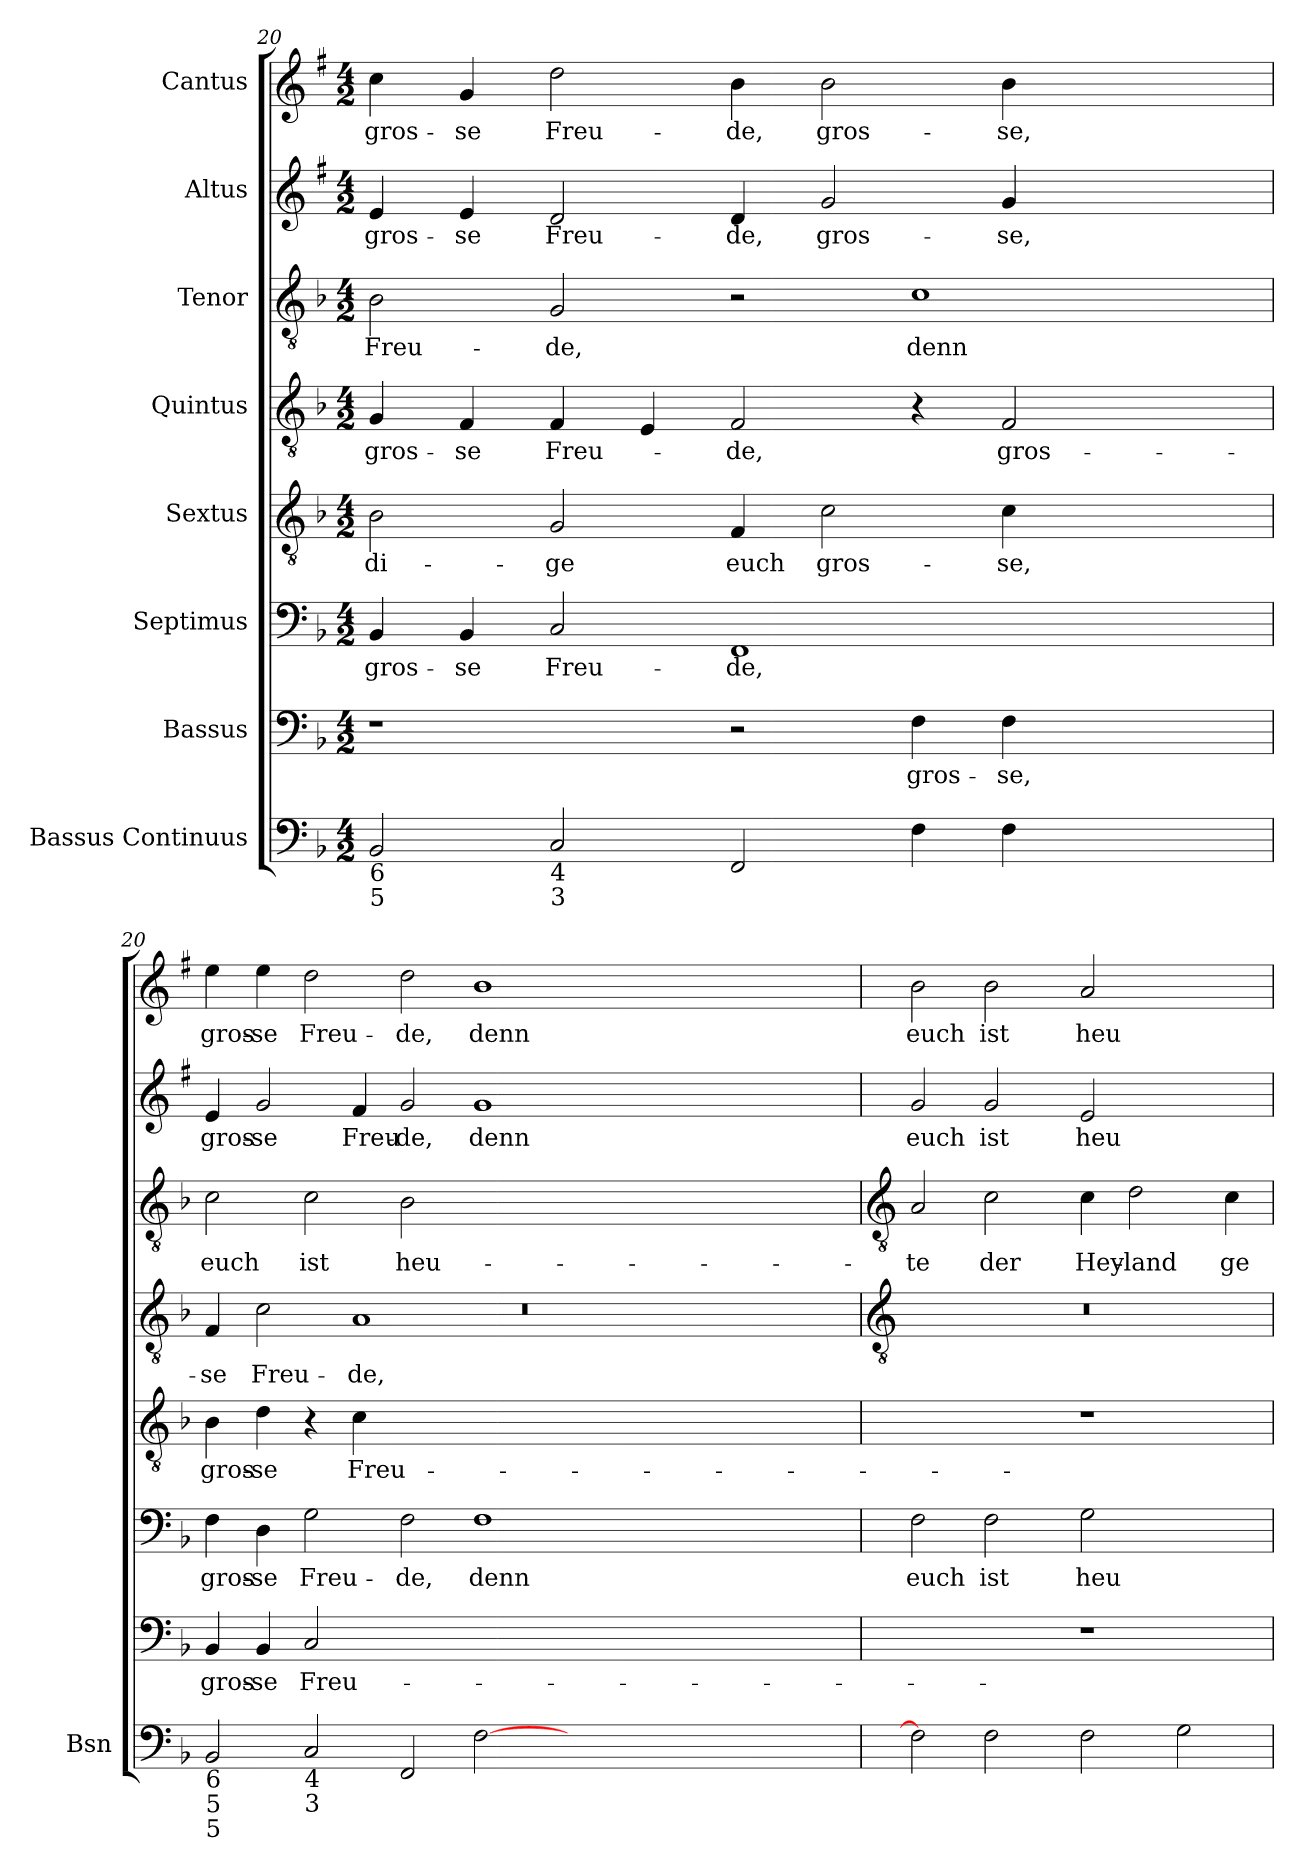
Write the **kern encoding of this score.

**kern	**kern	**text	**kern	**text	**kern	**text	**kern	**text	**kern	**text	**kern	**text	**kern	**text
*part8	*part7	*part7	*part6	*part6	*part5	*part5	*part4	*part4	*part3	*part3	*part2	*part2	*part1	*part1
*staff8	*staff7	*staff7	*staff6	*staff6	*staff5	*staff5	*staff4	*staff4	*staff3	*staff3	*staff2	*staff2	*staff1	*staff1
*I"Bassus Continuus	*I"Bassus	*	*I"Septimus	*	*I"Sextus	*	*I"Quintus	*	*I"Tenor	*	*I"Altus	*	*I"Cantus	*
*I'Bsn	*	*	*	*	*	*	*	*	*	*	*	*	*	*
*clefF4	*clefF4	*	*clefF4	*	*clefGv2	*	*clefGv2	*	*clefGv2	*	*clefG2	*	*clefG2	*
*	*	*	*	*	*	*	*	*	*	*	*ITrd1c2	*	*ITrd1c2	*
*k[b-]	*k[b-]	*	*k[b-]	*	*k[b-]	*	*k[b-]	*	*k[b-]	*	*k[b-]	*	*k[b-]	*
*F:	*F:	*	*F:	*	*F:	*	*F:	*	*F:	*	*F:	*	*F:	*
*M4/2	*M4/2	*	*M4/2	*	*M4/2	*	*M4/2	*	*M4/2	*	*M4/2	*	*M4/2	*
=20	=20	=20	=20	=20	=20	=20	=20	=20	=20	=20	=20	=20	=20	=20
!LO:TX:b:t=6	!	!	!	!	!	!	!	!	!	!	!	!	!	!
!LO:TX:b:t=5	!	!	!	!	!	!	!	!	!	!	!	!	!	!
!	!	!	!	!LO:LY:b	!	!LO:LY:b	!	!LO:LY:b	!	!LO:LY:b	!	!LO:LY:b	!	!LO:LY:b
*	*	*	*	*	*	*	*	*	*	*	*	*	*^	*
2BB-	1r	.	4BB-	gros-	2B-	-di-	4G	gros-	2B-	Freu-	4d	gros-	4b-	0ryy	gros-
!	!	!	!	!LO:LY:b	!	!	!	!LO:LY:b	!	!	!	!LO:LY:b	!	!	!LO:LY:b
.	.	.	4BB-	-se	.	.	4F	-se	.	.	4d	-se	4f	.	-se
!LO:TX:b:t=4	!	!	!	!	!	!	!	!	!	!	!	!	!	!	!
!LO:TX:b:t=3	!	!	!	!	!	!	!	!	!	!	!	!	!	!	!
!	!	!	!	!LO:LY:b	!	!LO:LY:b	!	!LO:LY:b	!	!LO:LY:b	!	!LO:LY:b	!	!	!LO:LY:b
2C	.	.	2C	Freu-	2G	-ge	4F	Freu-	2G	-de,	2c	Freu-	2cc	.	Freu-
.	.	.	.	.	.	.	4E	.	.	.	.	.	.	.	.
!	!	!	!	!LO:LY:b	!	!LO:LY:b	!	!LO:LY:b	!	!	!	!LO:LY:b	!	!	!LO:LY:b
2FF	2r	.	1FF	-de,	4F	euch	2F	-de,	2r	.	4c	-de,	4a	.	-de,
!	!	!	!	!	!	!LO:LY:b	!	!	!	!	!	!LO:LY:b	!	!	!LO:LY:b
.	.	.	.	.	2c	gros-	.	.	.	.	2f	gros-	2a	.	gros-
!	!	!LO:LY:b	!	!	!	!	!	!	!	!LO:LY:b	!	!	!	!	!
4F	4F	gros-	.	.	.	.	4r	.	1c	denn	.	.	.	.	.
!	!	!LO:LY:b	!	!	!	!LO:LY:b	!	!LO:LY:b	!	!	!	!LO:LY:b	!	!	!LO:LY:b
4F	4F	-se,	.	.	4c	-se,	2F	gros-	.	.	4f	-se,	4a	.	-se,
2ryy	2ryy	.	2ryy	.	2ryy	.	.	.	.	.	2ryy	.	2ryy	2ryy	.
.	.	.	.	.	.	.	4ryy	.	.	.	.	.	.	.	.
=20A	=20A	=20A	=20A	=20A	=20A	=20A	=20A	=20A	=20A	=20A	=20A	=20A	=20A	=20A	=20A
!LO:TX:b:t=6	!	!	!	!	!	!	!	!	!	!	!	!	!	!	!
!LO:TX:b:t=5	!	!	!	!	!	!	!	!	!	!	!	!	!	!	!
!LO:TX:b:t=5	!	!	!	!	!	!	!	!	!	!	!	!	!	!	!
!	!	!LO:LY:b	!	!LO:LY:b	!	!LO:LY:b	!	!LO:LY:b	!	!LO:LY:b	!	!LO:LY:b	!	!	!LO:LY:b
2BB-	4BB-	gros-	4F	gros-	4B-	gros-	4F	-se	2c	euch	4d	gros-	4dd	1ryy	gros-
!	!	!LO:LY:b	!	!LO:LY:b	!	!LO:LY:b	!	!LO:LY:b	!	!	!	!LO:LY:b	!	!	!LO:LY:b
.	4BB-	-se	4D	-se	4d	-se	2c	Freu-	.	.	2f	-se	4dd	.	-se
!LO:TX:b:t=4	!	!	!	!	!	!	!	!	!	!	!	!	!	!	!
!LO:TX:b:t=3	!	!	!	!	!	!	!	!	!	!	!	!	!	!	!
!	!	!LO:LY:b	!	!LO:LY:b	!	!	!	!	!	!LO:LY:b	!	!	!	!	!LO:LY:b
2C	2C	Freu-	2G	Freu-	4r	.	.	.	2c	ist	.	.	2cc	.	Freu-
!	!	!	!	!	!	!LO:LY:b	!	!LO:LY:b	!	!	!	!LO:LY:b	!	!	!
.	.	.	.	.	4c	Freu-	1A	-de,	.	.	4e	Freu-	.	.	.
!	!	!LO:LY:b	!	!LO:LY:b	!	!LO:LY:b	!	!	!	!LO:LY:b	!	!LO:LY:b	!	!	!LO:LY:b
2FF	[1FFyy	-de,	2F	-de,	[1cyy	-de,	.	.	2B-	heu-	2f	-de,	2cc	2ryy	-de,
!	!	!	!	!LO:LY:b	!	!	!	!	!	!	!	!LO:LY:b	!	!	!LO:LY:b
[2F	.	.	1F	denn	.	.	.	.	0ryy	.	1f	denn	1a	2ryy	denn
.	.	.	.	.	.	.	0r	.	.	.	.	.	.	.	.
1..ryy	1..ryy	.	.	.	1..ryy	.	.	.	.	.	.	.	.	1ryy	.
.	.	.	1ryy	.	.	.	.	.	.	.	1ryy	.	1ryy	.	.
.	.	.	.	.	.	.	.	.	.	.	.	.	.	4ryy	.
.	.	.	.	.	.	.	.	.	.	.	.	.	.	2ryy	.
.	.	.	4ryy	.	.	.	.	.	4ryy	.	4ryy	.	4ryy	.	.
!!LO:LB:g=z	!!
=21A	=21A	=21A	=21A	=21A	=21A	=21A	=21A	=21A	=21A	=21A	=21A	=21A	=21A	=21A	=21A
*	*	*	*	*	*	*	*clefGv2	*	*clefGv2	*	*	*	*	*	*
!	!	!	!	!LO:LY:b	!	!	!	!	!	!LO:LY:b	!	!LO:LY:b	!	!	!LO:LY:b
2F]	2.FFyy_	.	2F	euch	2.cyy_	.	0r	.	2A	-te	2f	euch	2a	2ryy	euch
!	!	!	!	!LO:LY:b	!	!	!	!	!	!LO:LY:b	!	!LO:LY:b	!	!	!LO:LY:b
2F	.	.	2F	ist	.	.	.	.	2c	der	2f	ist	2a	1.ryy	ist
.	4FFyy]	.	.	.	4cyy]	.	.	.	.	.	.	.	.	.	.
!	!	!	!	!LO:LY:b	!	!	!	!	!	!LO:LY:b	!	!LO:LY:b	!	!	!LO:LY:b
2F	1r	.	2G	heu-	1r	.	.	.	4c	Hey-	2d	heu-	2g	.	heu-
!	!	!	!	!	!	!	!	!	!	!LO:LY:b	!	!	!	!	!
.	.	.	.	.	.	.	.	.	2d	-land	.	.	.	.	.
2G	.	.	2ryy	.	.	.	.	.	.	.	2ryy	.	2ryy	.	.
!	!	!	!	!	!	!	!	!	!	!LO:LY:b	!	!	!	!	!
.	.	.	.	.	.	.	.	.	4c	ge-	.	.	.	.	.
*	*	*	*	*	*	*	*	*	*	*	*	*	*v	*v	*
=	=	=	=	=	=	=	=	=	=	=	=	=	=	=
*-	*-	*-	*-	*-	*-	*-	*-	*-	*-	*-	*-	*-	*-	*-
